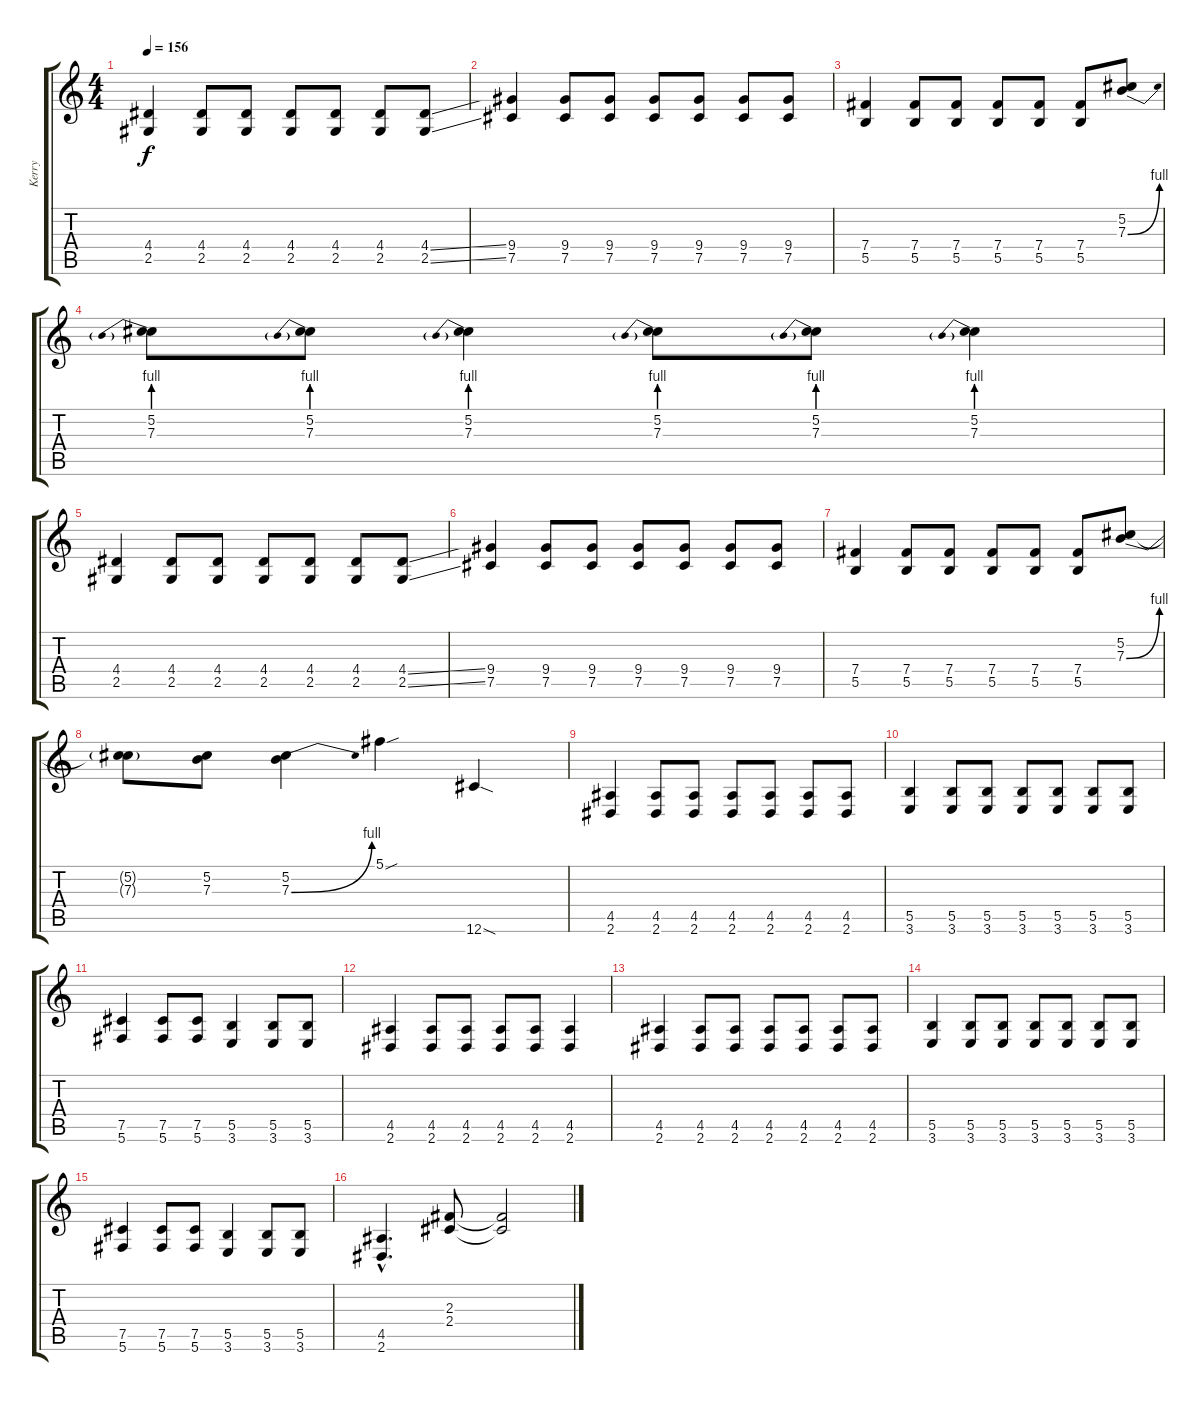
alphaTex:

\track ("Kerry" "Kerry") {instrument distortionguitar}
\staff {score tabs}
\tuning (Db4 Ab3 E3 B2 Gb2 Db2) {hide}
\ts (4 4)
\tempo 156
\clef g2
\ks c
(4.4 2.5).4{dy f} (4.4 2.5).8 (4.4 2.5).8 (4.4 2.5).8 (4.4 2.5).8 (4.4 2.5).8 (4.4{ss} 2.5{ss}).8 |
(9.4 7.5).4 (9.4 7.5).8 (9.4 7.5).8 (9.4 7.5).8 (9.4 7.5).8 (9.4 7.5).8 (9.4 7.5).8 |
(7.4 5.5).4 (7.4 5.5).8 (7.4 5.5).8 (7.4 5.5).8 (7.4 5.5).8 (7.4 5.5).8 (5.2 7.3{be (bend 0 0 60 4)}).8 |
(5.2 7.3{be (prebend 0 4 60 4)}).8 (5.2 7.3{be (prebend 0 4 60 4)}).8 (5.2 7.3{be (prebend 0 4 60 4)}).4 (5.2 7.3{be (prebend 0 4 60 4)}).8 (5.2 7.3{be (prebend 0 4 60 4)}).8 (5.2 7.3{be (prebend 0 4 60 4)}).4 |
(4.4 2.5).4 (4.4 2.5).8 (4.4 2.5).8 (4.4 2.5).8 (4.4 2.5).8 (4.4 2.5).8 (4.4{ss} 2.5{ss}).8 |
(9.4 7.5).4 (9.4 7.5).8 (9.4 7.5).8 (9.4 7.5).8 (9.4 7.5).8 (9.4 7.5).8 (9.4 7.5).8 |
(7.4 5.5).4 (7.4 5.5).8 (7.4 5.5).8 (7.4 5.5).8 (7.4 5.5).8 (7.4 5.5).8 (5.2 7.3{be (bend 0 0 60 4)}).8 |
(5.2{t} 7.3{t}).8 (5.2 7.3).8 (5.2 7.3{be (bend 0 0 60 4)}).4 5.1{sou}.4 12.6{sod}.4 |
(4.5 2.6).4 (4.5 2.6).8 (4.5 2.6).8 (4.5 2.6).8 (4.5 2.6).8 (4.5 2.6).8 (4.5 2.6).8 |
(5.5 3.6).4 (5.5 3.6).8 (5.5 3.6).8 (5.5 3.6).8 (5.5 3.6).8 (5.5 3.6).8 (5.5 3.6).8 |
(7.5 5.6).4 (7.5 5.6).8 (7.5 5.6).8 (5.5 3.6).4 (5.5 3.6).8 (5.5 3.6).8 |
(4.5 2.6).4 (4.5 2.6).8 (4.5 2.6).8 (4.5 2.6).8 (4.5 2.6).8 (4.5 2.6).4 |
(4.5 2.6).4 (4.5 2.6).8 (4.5 2.6).8 (4.5 2.6).8 (4.5 2.6).8 (4.5 2.6).8 (4.5 2.6).8 |
(5.5 3.6).4 (5.5 3.6).8 (5.5 3.6).8 (5.5 3.6).8 (5.5 3.6).8 (5.5 3.6).8 (5.5 3.6).8 |
(7.5 5.6).4 (7.5 5.6).8 (7.5 5.6).8 (5.5 3.6).4 (5.5 3.6).8 (5.5 3.6).8 |
(4.5{hac} 2.6{hac}).4{d} (2.3 2.4).8 (2.3{t} 2.4{t}).2
